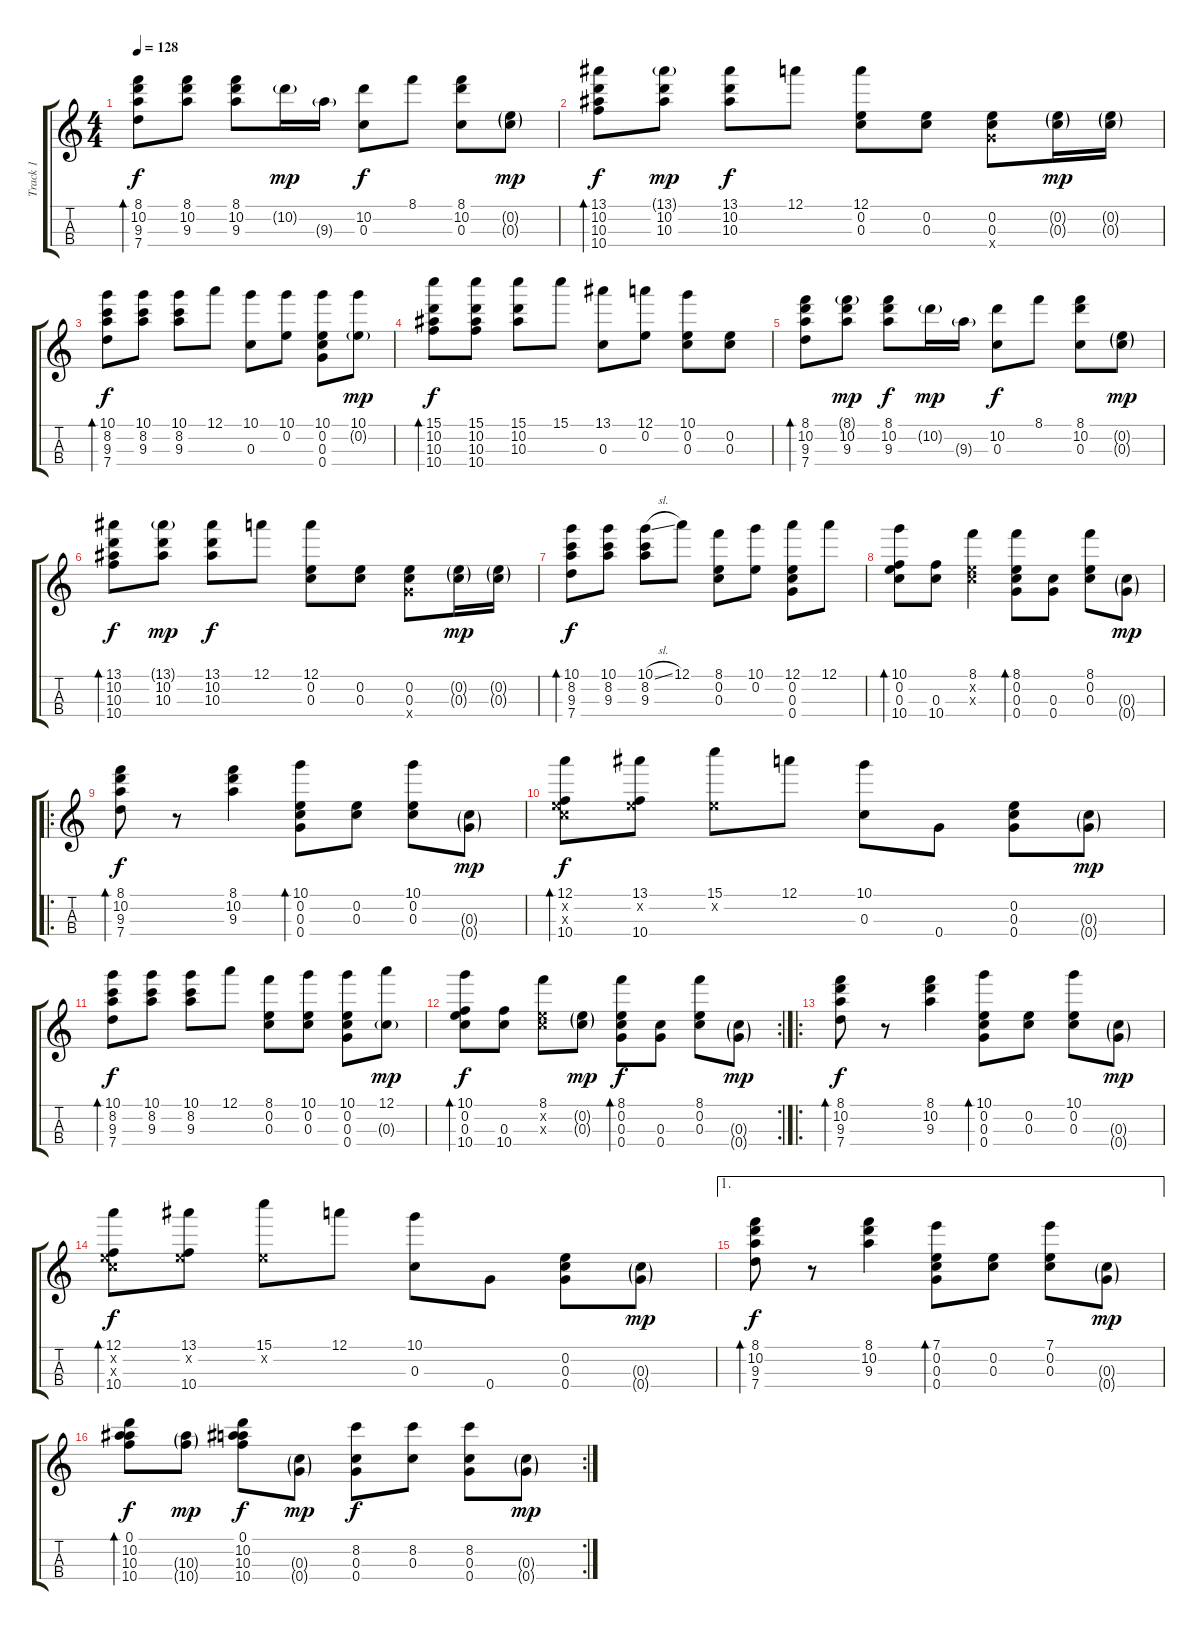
\track ("Track 1" "Track 1") {instrument acousticguitarsteel}
\staff {score tabs}
\tuning (A4 E4 C4 G3) {hide}
\ts (4 4)
\tempo 128
\clef g2
\ks c
(8.1 10.2 9.3 7.4).8{bd 60 dy f} (8.1 10.2 9.3).8 (8.1 10.2 9.3).8 10.2{g}.16{dy mp} 9.3{g}.16 (10.2 0.3).8{dy f} 8.1.8 (8.1 10.2 0.3).8 (0.2{g} 0.3{g}).8{dy mp} |
(13.1 10.2 10.3 10.4).8{bd 60 dy f} (13.1{g} 10.2 10.3).8{dy mp} (13.1 10.2 10.3).8{dy f} 12.1.8 (12.1 0.2 0.3).8 (0.2 0.3).8 (0.2 0.3 0.4{x}).8 (0.2{g} 0.3{g}).16{dy mp} (0.2{g} 0.3{g}).16 |
(10.1 8.2 9.3 7.4).8{bd 60 dy f} (10.1 8.2 9.3).8 (10.1 8.2 9.3).8 12.1.8 (10.1 0.3).8 (10.1 0.2).8 (10.1 0.2 0.3 0.4).8 (10.1 0.2{g}).8{dy mp} |
(15.1 10.2 10.3 10.4).8{bd 60 dy f} (15.1 10.2 10.3 10.4).8 (15.1 10.2 10.3).8 15.1.8 (13.1 0.3).8 (12.1 0.2).8 (10.1 0.2 0.3).8 (0.2 0.3).8 |
(8.1 10.2 9.3 7.4).8{bd 60} (8.1{g} 10.2 9.3).8{dy mp} (8.1 10.2 9.3).8{dy f} 10.2{g}.16{dy mp} 9.3{g}.16 (10.2 0.3).8{dy f} 8.1.8 (8.1 10.2 0.3).8 (0.2{g} 0.3{g}).8{dy mp} |
(13.1 10.2 10.3 10.4).8{bd 60 dy f} (13.1{g} 10.2 10.3).8{dy mp} (13.1 10.2 10.3).8{dy f} 12.1.8 (12.1 0.2 0.3).8 (0.2 0.3).8 (0.2 0.3 0.4{x}).8 (0.2{g} 0.3{g}).16{dy mp} (0.2{g} 0.3{g}).16 |
(10.1 8.2 9.3 7.4).8{bd 60 dy f} (10.1 8.2 9.3).8 (10.1{sl} 8.2 9.3).8 12.1.8 (8.1 0.2 0.3).8 (10.1 0.2).8 (12.1 0.2 0.3 0.4).8 12.1.8 |
(10.1 0.2 0.3 10.4).8{bd 60} (0.3 10.4).8 (8.1 0.2{x} 0.3{x}).4 (8.1 0.2 0.3 0.4).8{bd 60} (0.3 0.4).8 (8.1 0.2 0.3).8 (0.3{g} 0.4{g}).8{dy mp} |
\ro
(8.1 10.2 9.3 7.4).8{bd 60 dy f} r.8 (8.1 10.2 9.3).4 (10.1 0.2 0.3 0.4).8{bd 60} (0.2 0.3).8 (10.1 0.2 0.3).8 (0.3{g} 0.4{g}).8{dy mp} |
(12.1 0.2{x} 0.3{x} 10.4).8{bd 60 dy f} (13.1 0.2{x} 10.4).8 (15.1 0.2{x}).8 12.1.8 (10.1 0.3).8 0.4.8 (0.2 0.3 0.4).8 (0.3{g} 0.4{g}).8{dy mp} |
(10.1 8.2 9.3 7.4).8{bd 60 dy f} (10.1 8.2 9.3).8 (10.1 8.2 9.3).8 12.1.8 (8.1 0.2 0.3).8 (10.1 0.2 0.3).8 (10.1 0.2 0.3 0.4).8 (12.1 0.3{g}).8{dy mp} |
\rc 2
(10.1 0.2 0.3 10.4).8{bd 60 dy f} (0.3 10.4).8 (8.1 0.2{x} 0.3{x}).8 (0.2{g} 0.3{g}).8{dy mp} (8.1 0.2 0.3 0.4).8{bd 60 dy f} (0.3 0.4).8 (8.1 0.2 0.3).8 (0.3{g} 0.4{g}).8{dy mp} |
\ro
(8.1 10.2 9.3 7.4).8{bd 60 dy f} r.8 (8.1 10.2 9.3).4 (10.1 0.2 0.3 0.4).8{bd 60} (0.2 0.3).8 (10.1 0.2 0.3).8 (0.3{g} 0.4{g}).8{dy mp} |
(12.1 0.2{x} 0.3{x} 10.4).8{bd 60 dy f} (13.1 0.2{x} 10.4).8 (15.1 0.2{x}).8 12.1.8 (10.1 0.3).8 0.4.8 (0.2 0.3 0.4).8 (0.3{g} 0.4{g}).8{dy mp} |
\ae 1
(8.1 10.2 9.3 7.4).8{bd 60 dy f} r.8 (8.1 10.2 9.3).4 (7.1 0.2 0.3 0.4).8{bd 60} (0.2 0.3).8 (7.1 0.2 0.3).8 (0.3{g} 0.4{g}).8{dy mp} |
\rc 2
(0.1 10.2 10.3 10.4).8{bd 60 dy f} (10.3{g} 10.4{g}).8{dy mp} (0.1 10.2 10.3 10.4).8{dy f} (0.3{g} 0.4{g}).8{dy mp} (8.2 0.3 0.4).8{dy f} (8.2 0.3).8 (8.2 0.3 0.4).8 (0.3{g} 0.4{g}).8{dy mp}
